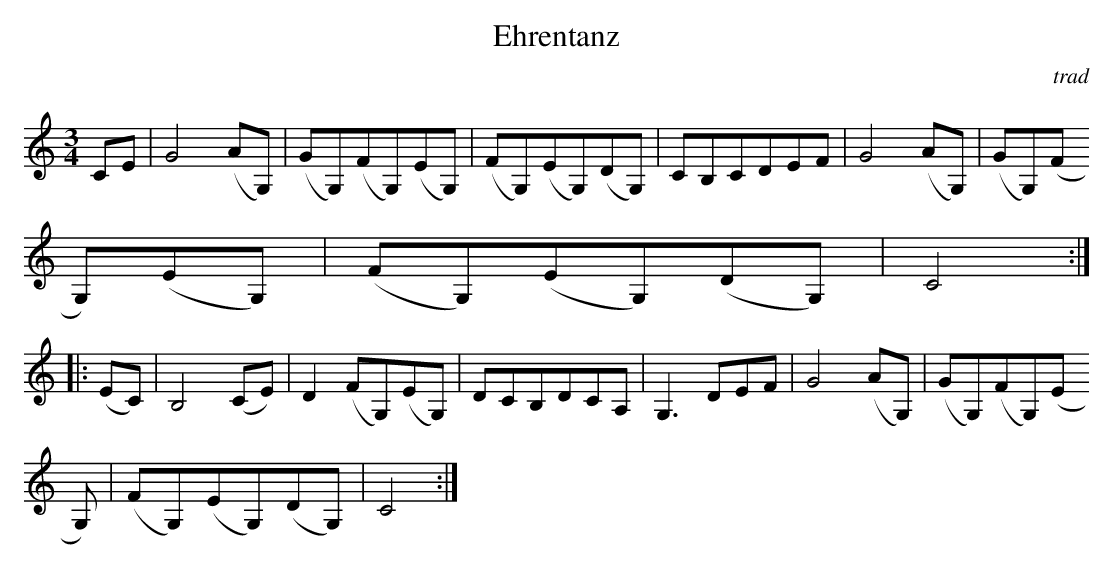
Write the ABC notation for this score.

X:1
T:Ehrentanz
M:3/4
L:1/8
C:trad
K:C
CE|G4  (AG,) |(GG,)(FG,)(EG,)|(FG,)(EG,)(DG,)|CB,CDEF|G4  (AG,) |(GG,)(F
G,)(EG,)|(FG,)(EG,)(DG,)|C4   :|
|:(EC)|B,4  (CE)|D2 (FG,)(EG,)|DCB,DCA,|G,3  DEF|G4   (AG,)|(GG,)(FG,)(E
G,)|(FG,)(EG,)(DG,)|C4   :|
